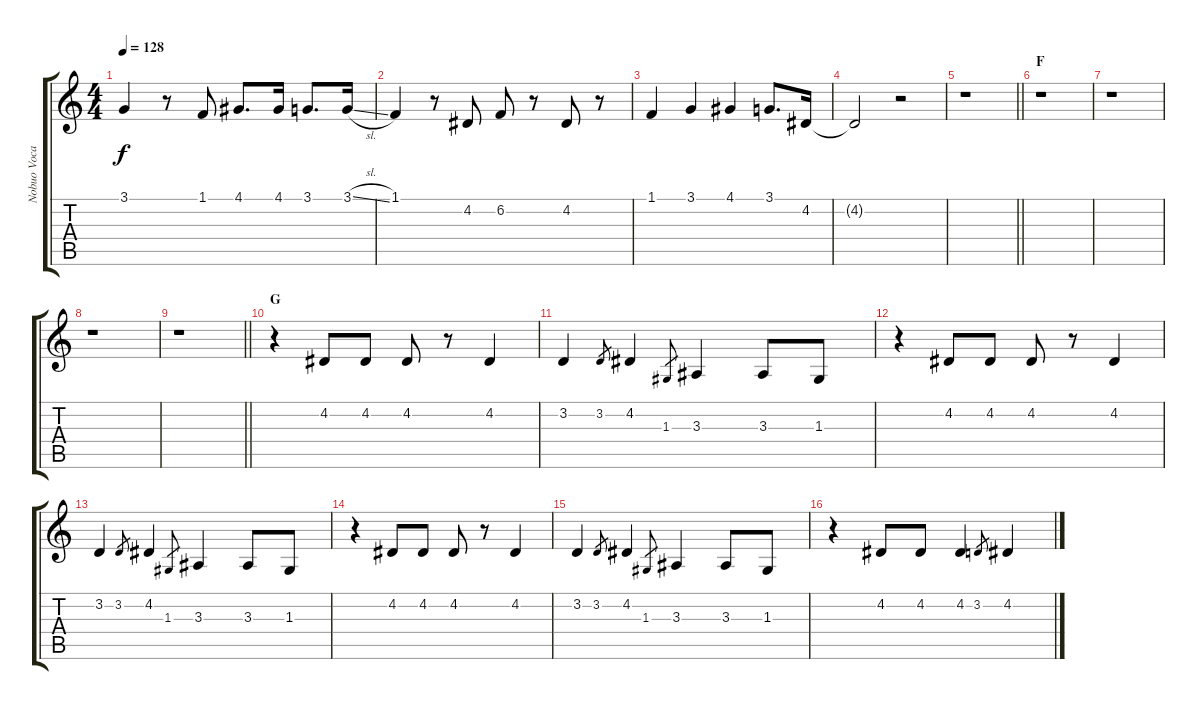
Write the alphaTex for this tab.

\track ("Nobuo Vocals" "Nobuo Voca") {instrument tenorsax}
\staff {score tabs}
\tuning (E4 B3 G3 D3 A2 E2) {hide}
\ts (4 4)
\tempo 128
\clef g2
\ks c
3.1{t}.4{dy f} r.8 1.1.8 4.1.8{d} 4.1.16 3.1.8{d} 3.1{sl}.16 |
1.1.4 r.8 4.2.8 6.2.8 r.8 4.2.8 r.8 |
1.1.4 3.1.4 4.1.4 3.1.8{d} 4.2.16 |
4.2{t}.2 r.2 |
\barLineRight lightlight
r.1 |
\section ("" "F")
r.1 |
r.1 |
r.1 |
\barLineRight lightlight
r.1 |
\section ("" "G")
r.4 4.2.8 4.2.8 4.2.8 r.8 4.2.4 |
3.2.4 3.2.8{gr} 4.2.4 1.3.8{gr} 3.3.4 3.3.8 1.3.8 |
r.4 4.2.8 4.2.8 4.2.8 r.8 4.2.4 |
3.2.4 3.2.8{gr} 4.2.4 1.3.8{gr} 3.3.4 3.3.8 1.3.8 |
r.4 4.2.8 4.2.8 4.2.8 r.8 4.2.4 |
3.2.4 3.2.8{gr} 4.2.4 1.3.8{gr} 3.3.4 3.3.8 1.3.8 |
r.4 4.2.8 4.2.8 4.2.4 3.2.8{gr} 4.2.4
